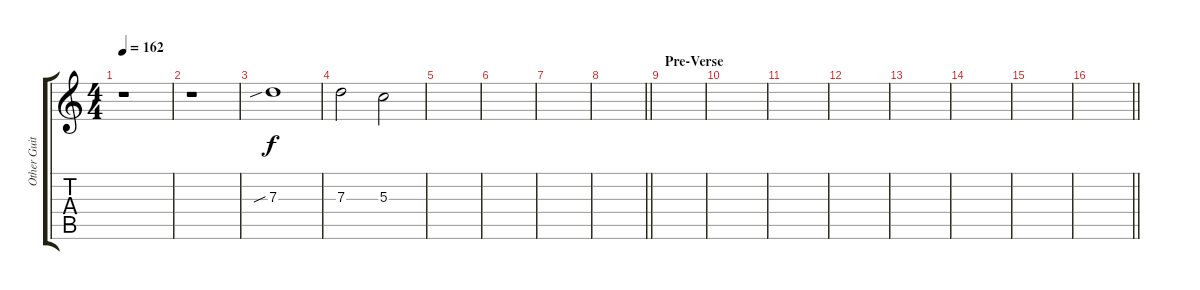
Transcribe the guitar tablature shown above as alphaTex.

\track ("Other Guitar" "Other Guit") {instrument distortionguitar}
\staff {score tabs}
\tuning (E4 B3 G3 D3 A2 D2) {hide}
\ts (4 4)
\tempo 162
\clef g2
\ks c
r.1{dy f} |
r.1 |
7.3{sib}.1 |
7.3.2 5.3.2 |
|
|
|
\barLineRight lightlight
|
\section ("" "Pre-Verse")
|
|
|
|
|
|
|
\barLineRight lightlight
